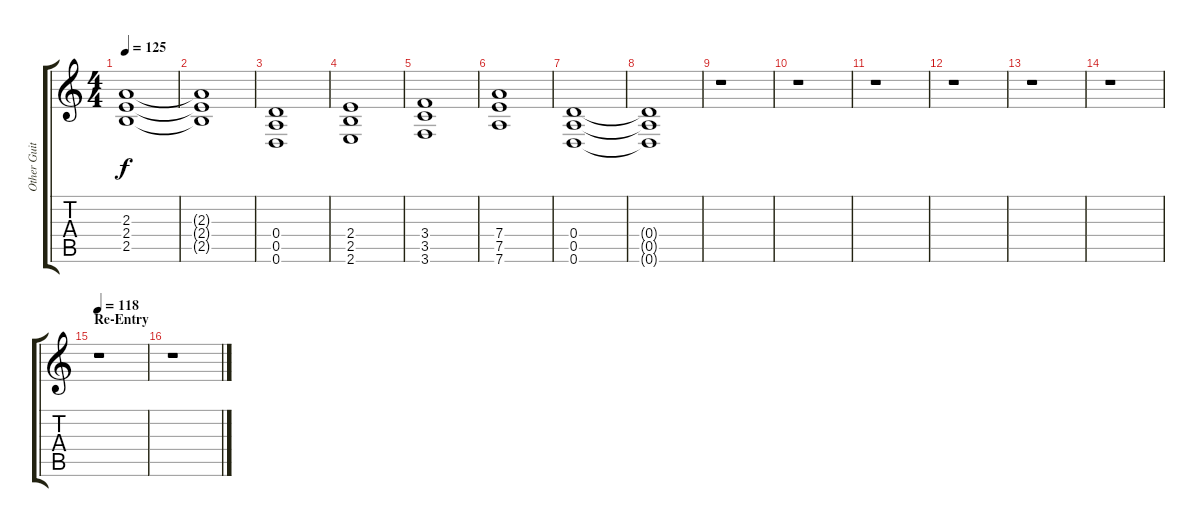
\track ("Other Guitar" "Other Guit") {instrument distortionguitar}
\staff {score tabs}
\tuning (E4 B3 G3 D3 A2 D2) {hide}
\ts (4 4)
\tempo 125
\clef g2
\ks c
(2.3 2.4 2.5).1{dy f} |
(2.3{t} 2.4{t} 2.5{t}).1 |
(0.4 0.5 0.6).1 |
(2.4 2.5 2.6).1 |
(3.4 3.5 3.6).1 |
(7.4 7.5 7.6).1 |
(0.4 0.5 0.6).1{instrument distortionguitar} |
(0.4{t} 0.5{t} 0.6{t}).1 |
r.1 |
r.1 |
r.1 |
r.1 |
r.1 |
r.1 |
\section ("" "Re-Entry")
\tempo 118
r.1 |
r.1
